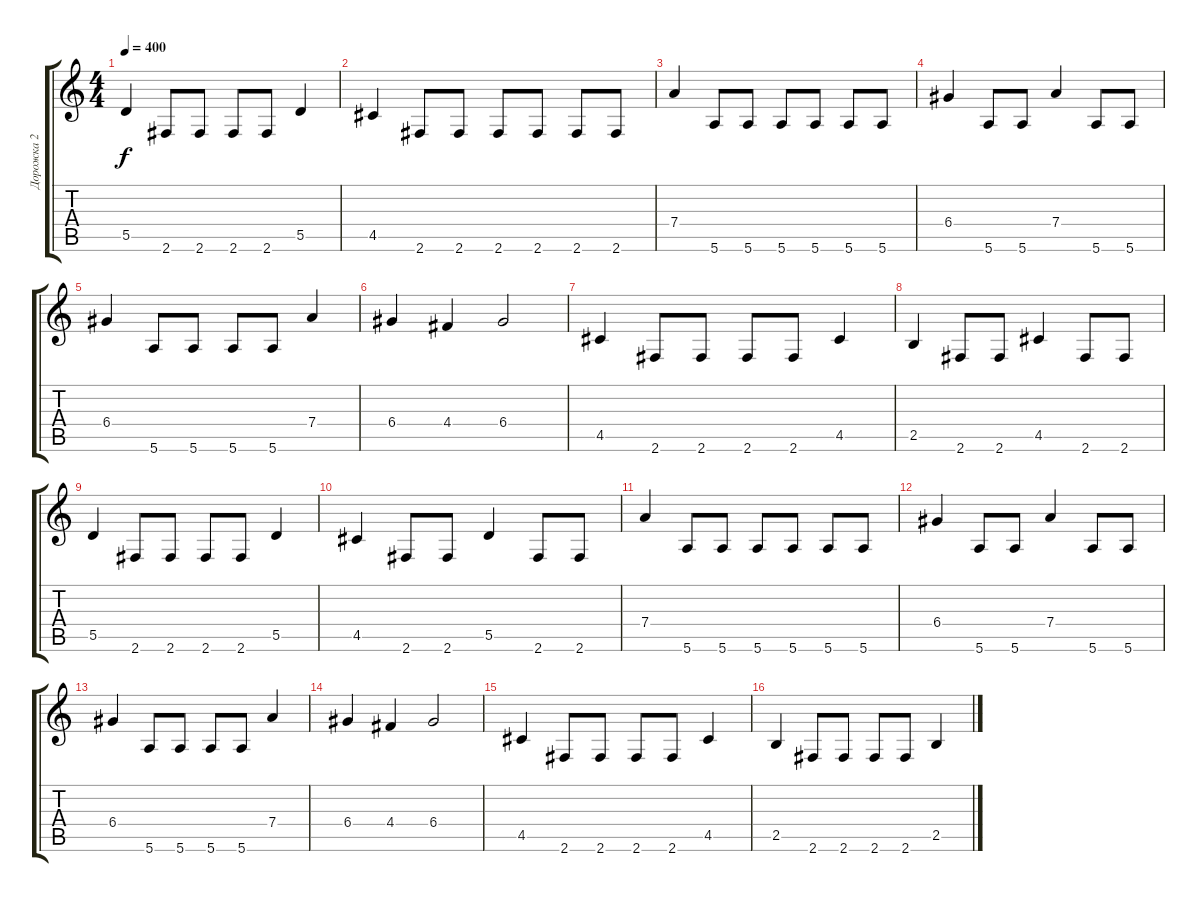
\track ("Дорожка 2" "Дорожка 2") {instrument overdrivenguitar}
\staff {score tabs}
\tuning (E4 B3 G3 D3 A2 E2) {hide}
\ts (4 4)
\tempo 400
\clef g2
\ks c
5.5.4{dy f} 2.6.8 2.6.8 2.6.8 2.6.8 5.5.4 |
4.5.4 2.6.8 2.6.8 2.6.8 2.6.8 2.6.8 2.6.8 |
7.4.4 5.6.8 5.6.8 5.6.8 5.6.8 5.6.8 5.6.8 |
6.4.4 5.6.8 5.6.8 7.4.4 5.6.8 5.6.8 |
6.4.4 5.6.8 5.6.8 5.6.8 5.6.8 7.4.4 |
6.4.4 4.4.4 6.4.2 |
4.5.4 2.6.8 2.6.8 2.6.8 2.6.8 4.5.4 |
2.5.4 2.6.8 2.6.8 4.5.4 2.6.8 2.6.8 |
5.5.4 2.6.8 2.6.8 2.6.8 2.6.8 5.5.4 |
4.5.4 2.6.8 2.6.8 5.5.4 2.6.8 2.6.8 |
7.4.4 5.6.8 5.6.8 5.6.8 5.6.8 5.6.8 5.6.8 |
6.4.4 5.6.8 5.6.8 7.4.4 5.6.8 5.6.8 |
6.4.4 5.6.8 5.6.8 5.6.8 5.6.8 7.4.4 |
6.4.4 4.4.4 6.4.2 |
4.5.4 2.6.8 2.6.8 2.6.8 2.6.8 4.5.4 |
2.5.4 2.6.8 2.6.8 2.6.8 2.6.8 2.5.4
